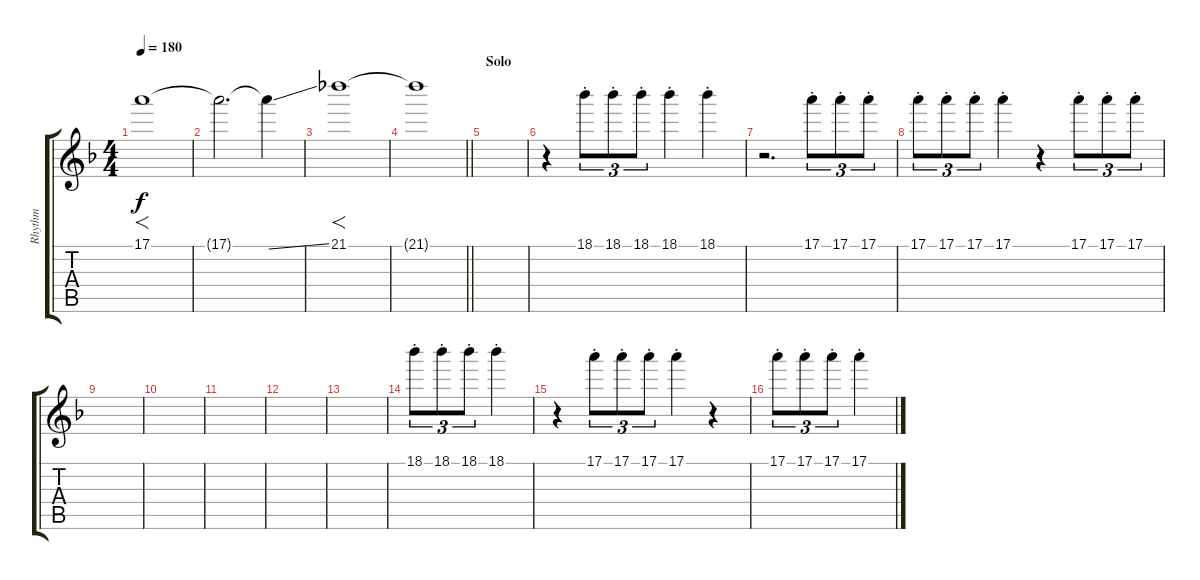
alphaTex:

\track ("Rhythm" "Rhythm") {instrument overdrivenguitar}
\staff {score tabs}
\tuning (E4 B3 G3 D3 A2 D2) {hide}
\ts (4 4)
\tempo 180
\clef g2
\ks f
17.1.1{f dy f} |
17.1{t}.2{d} 17.1{ss t}.4 |
21.1.1{f} |
\barLineRight lightlight
21.1{t}.1 |
\section ("" "Solo")
|
r.4 18.1{st}.8{tu (3 2)} 18.1{st}.8{tu (3 2)} 18.1{st}.8{tu (3 2)} 18.1{st}.4 18.1{st}.4 |
r.2{d} 17.1{st}.8{tu (3 2)} 17.1{st}.8{tu (3 2)} 17.1{st}.8{tu (3 2)} |
17.1{st}.8{tu (3 2)} 17.1{st}.8{tu (3 2)} 17.1{st}.8{tu (3 2)} 17.1{st}.4 r.4 17.1{st}.8{tu (3 2)} 17.1{st}.8{tu (3 2)} 17.1{st}.8{tu (3 2)} |
|
|
|
|
|
18.1{st}.8{tu (3 2)} 18.1{st}.8{tu (3 2)} 18.1{st}.8{tu (3 2)} 18.1{st}.4 |
r.4 17.1{st}.8{tu (3 2)} 17.1{st}.8{tu (3 2)} 17.1{st}.8{tu (3 2)} 17.1{st}.4 r.4 |
17.1{st}.8{tu (3 2)} 17.1{st}.8{tu (3 2)} 17.1{st}.8{tu (3 2)} 17.1{st}.4
